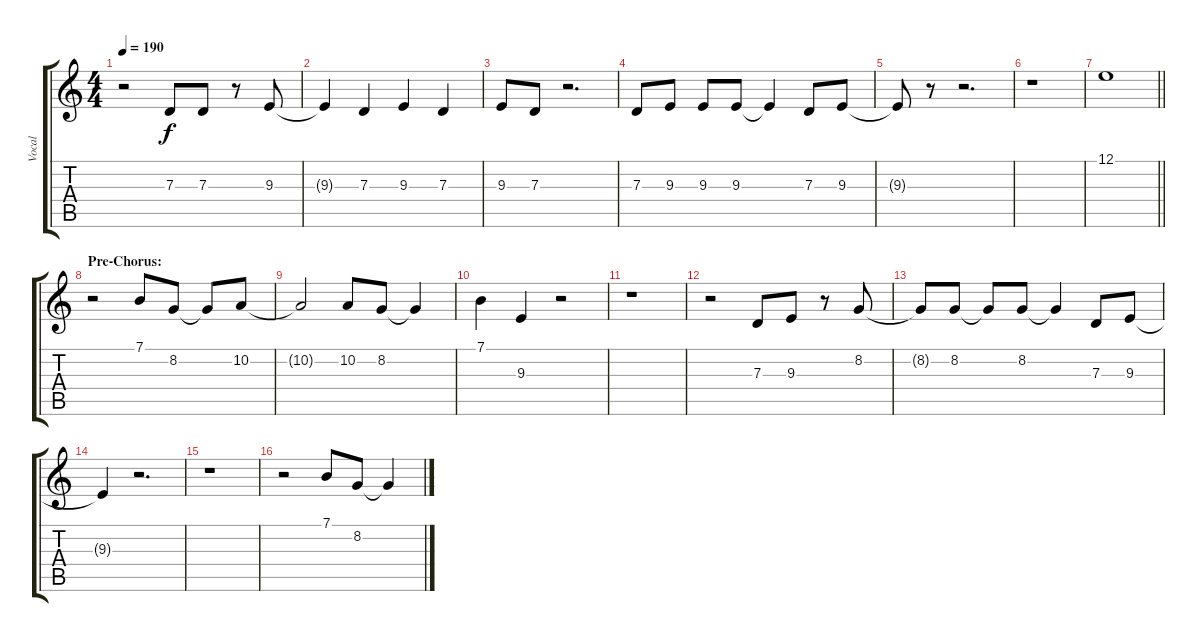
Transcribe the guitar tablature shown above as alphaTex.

\track ("Vocal" "Vocal") {instrument oboe}
\staff {score tabs}
\tuning (E4 B3 G3 D3 A2 E2) {hide}
\ts (4 4)
\tempo 190
\clef g2
\ks c
r.2{dy f} 7.3.8 7.3.8 r.8 9.3.8 |
9.3{t}.4 7.3.4 9.3.4 7.3.4 |
9.3.8 7.3.8 r.2{d} |
7.3.8 9.3.8 9.3.8 9.3.8 9.3{t}.4 7.3.8 9.3.8 |
9.3{t}.8 r.8 r.2{d} |
r.1 |
\barLineRight lightlight
12.1.1 |
\section ("" "Pre-Chorus:")
r.2 7.1.8 8.2.8 8.2{t}.8 10.2.8 |
10.2{t}.2 10.2.8 8.2.8 8.2{t}.4 |
7.1.4 9.3.4 r.2 |
r.1 |
r.2 7.3.8 9.3.8 r.8 8.2.8 |
8.2{t}.8 8.2.8 8.2{t}.8 8.2.8 8.2{t}.4 7.3.8 9.3.8 |
9.3{t}.4 r.2{d} |
r.1 |
r.2 7.1.8 8.2.8 8.2{t}.4
